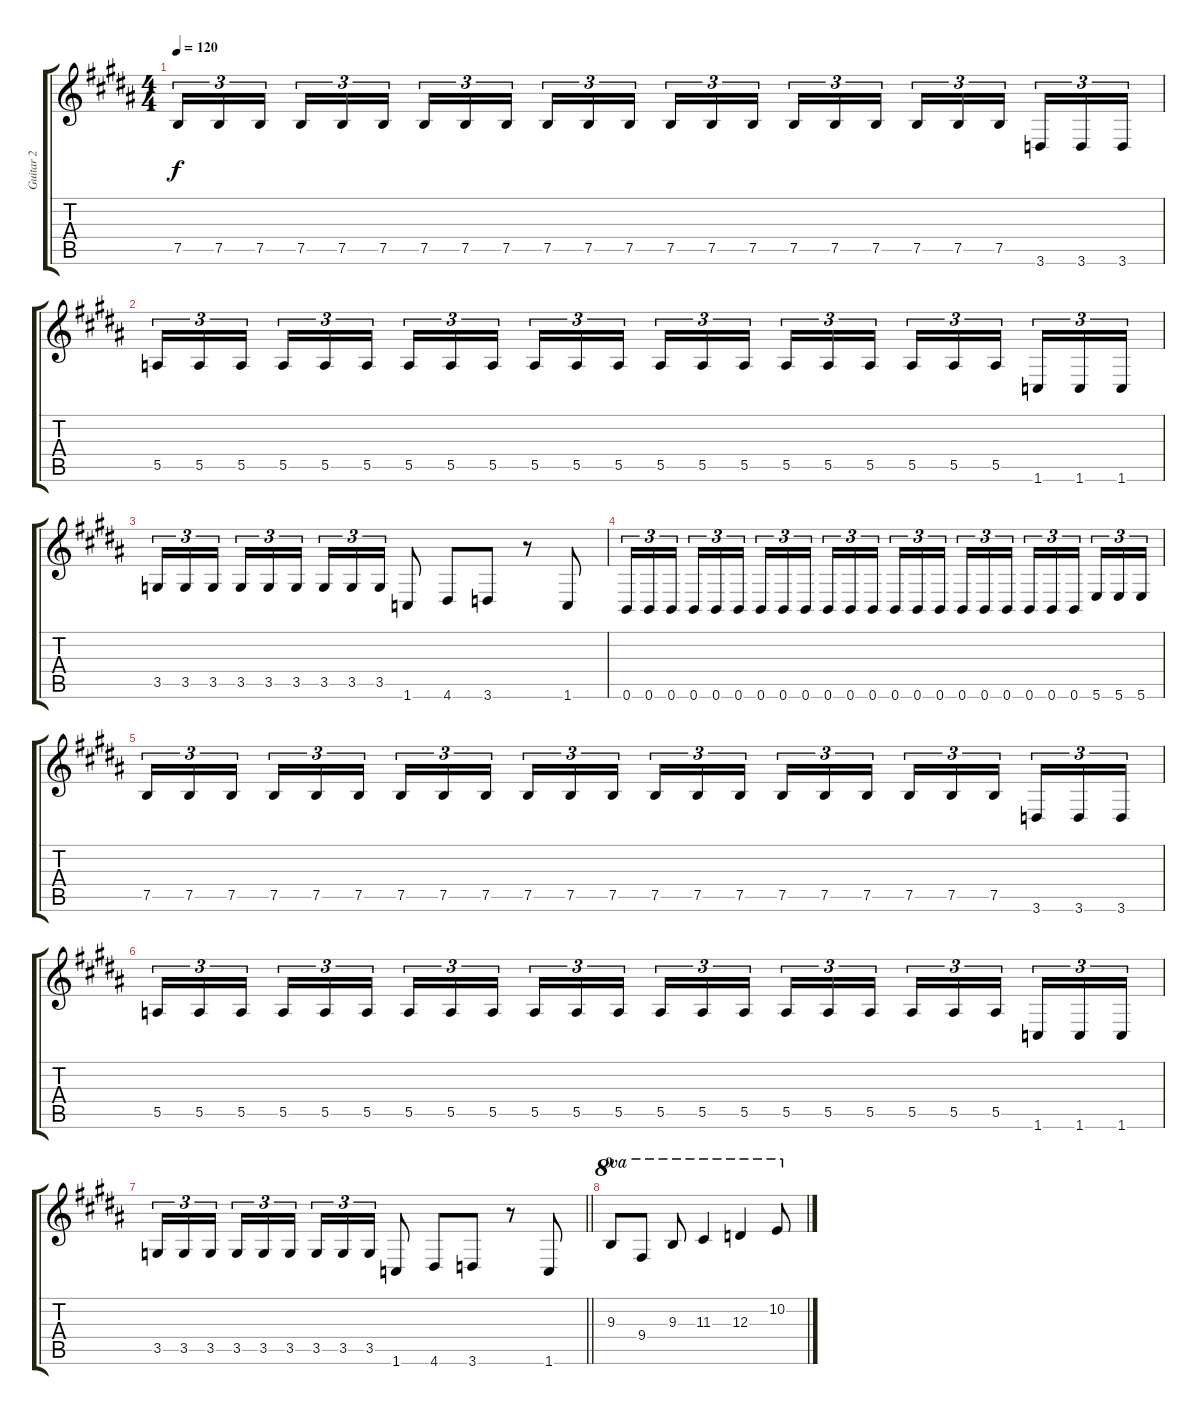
\track ("Guitar 2" "Guitar 2") {instrument distortionguitar}
\staff {score tabs}
\tuning (B3 Gb3 D3 A2 E2 B1) {hide}
\ts (4 4)
\tempo 120
\clef g2
\ks b
7.5.16{tu (3 2) dy f} 7.5.16{tu (3 2)} 7.5.16{tu (3 2) beam splitsecondary} 7.5.16{tu (3 2)} 7.5.16{tu (3 2)} 7.5.16{tu (3 2)} 7.5.16{tu (3 2)} 7.5.16{tu (3 2)} 7.5.16{tu (3 2) beam splitsecondary} 7.5.16{tu (3 2)} 7.5.16{tu (3 2)} 7.5.16{tu (3 2)} 7.5.16{tu (3 2)} 7.5.16{tu (3 2)} 7.5.16{tu (3 2) beam splitsecondary} 7.5.16{tu (3 2)} 7.5.16{tu (3 2)} 7.5.16{tu (3 2)} 7.5.16{tu (3 2)} 7.5.16{tu (3 2)} 7.5.16{tu (3 2) beam splitsecondary} 3.6.16{tu (3 2)} 3.6.16{tu (3 2)} 3.6.16{tu (3 2)} |
5.5.16{tu (3 2)} 5.5.16{tu (3 2)} 5.5.16{tu (3 2) beam splitsecondary} 5.5.16{tu (3 2)} 5.5.16{tu (3 2)} 5.5.16{tu (3 2)} 5.5.16{tu (3 2)} 5.5.16{tu (3 2)} 5.5.16{tu (3 2) beam splitsecondary} 5.5.16{tu (3 2)} 5.5.16{tu (3 2)} 5.5.16{tu (3 2)} 5.5.16{tu (3 2)} 5.5.16{tu (3 2)} 5.5.16{tu (3 2) beam splitsecondary} 5.5.16{tu (3 2)} 5.5.16{tu (3 2)} 5.5.16{tu (3 2)} 5.5.16{tu (3 2)} 5.5.16{tu (3 2)} 5.5.16{tu (3 2) beam splitsecondary} 1.6.16{tu (3 2)} 1.6.16{tu (3 2)} 1.6.16{tu (3 2)} |
3.5.16{tu (3 2)} 3.5.16{tu (3 2)} 3.5.16{tu (3 2) beam splitsecondary} 3.5.16{tu (3 2)} 3.5.16{tu (3 2)} 3.5.16{tu (3 2)} 3.5.16{tu (3 2)} 3.5.16{tu (3 2)} 3.5.16{tu (3 2)} 1.6.8 4.6.8 3.6.8 r.8 1.6.8 |
0.6.16{tu (3 2)} 0.6.16{tu (3 2)} 0.6.16{tu (3 2) beam splitsecondary} 0.6.16{tu (3 2)} 0.6.16{tu (3 2)} 0.6.16{tu (3 2)} 0.6.16{tu (3 2)} 0.6.16{tu (3 2)} 0.6.16{tu (3 2) beam splitsecondary} 0.6.16{tu (3 2)} 0.6.16{tu (3 2)} 0.6.16{tu (3 2)} 0.6.16{tu (3 2)} 0.6.16{tu (3 2)} 0.6.16{tu (3 2) beam splitsecondary} 0.6.16{tu (3 2)} 0.6.16{tu (3 2)} 0.6.16{tu (3 2)} 0.6.16{tu (3 2)} 0.6.16{tu (3 2)} 0.6.16{tu (3 2) beam splitsecondary} 5.6.16{tu (3 2)} 5.6.16{tu (3 2)} 5.6.16{tu (3 2)} |
7.5.16{tu (3 2)} 7.5.16{tu (3 2)} 7.5.16{tu (3 2) beam splitsecondary} 7.5.16{tu (3 2)} 7.5.16{tu (3 2)} 7.5.16{tu (3 2)} 7.5.16{tu (3 2)} 7.5.16{tu (3 2)} 7.5.16{tu (3 2) beam splitsecondary} 7.5.16{tu (3 2)} 7.5.16{tu (3 2)} 7.5.16{tu (3 2)} 7.5.16{tu (3 2)} 7.5.16{tu (3 2)} 7.5.16{tu (3 2) beam splitsecondary} 7.5.16{tu (3 2)} 7.5.16{tu (3 2)} 7.5.16{tu (3 2)} 7.5.16{tu (3 2)} 7.5.16{tu (3 2)} 7.5.16{tu (3 2) beam splitsecondary} 3.6.16{tu (3 2)} 3.6.16{tu (3 2)} 3.6.16{tu (3 2)} |
5.5.16{tu (3 2)} 5.5.16{tu (3 2)} 5.5.16{tu (3 2) beam splitsecondary} 5.5.16{tu (3 2)} 5.5.16{tu (3 2)} 5.5.16{tu (3 2)} 5.5.16{tu (3 2)} 5.5.16{tu (3 2)} 5.5.16{tu (3 2) beam splitsecondary} 5.5.16{tu (3 2)} 5.5.16{tu (3 2)} 5.5.16{tu (3 2)} 5.5.16{tu (3 2)} 5.5.16{tu (3 2)} 5.5.16{tu (3 2) beam splitsecondary} 5.5.16{tu (3 2)} 5.5.16{tu (3 2)} 5.5.16{tu (3 2)} 5.5.16{tu (3 2)} 5.5.16{tu (3 2)} 5.5.16{tu (3 2) beam splitsecondary} 1.6.16{tu (3 2)} 1.6.16{tu (3 2)} 1.6.16{tu (3 2)} |
\barLineRight lightlight
3.5.16{tu (3 2)} 3.5.16{tu (3 2)} 3.5.16{tu (3 2) beam splitsecondary} 3.5.16{tu (3 2)} 3.5.16{tu (3 2)} 3.5.16{tu (3 2)} 3.5.16{tu (3 2)} 3.5.16{tu (3 2)} 3.5.16{tu (3 2)} 1.6.8 4.6.8 3.6.8 r.8 1.6.8 |
\section ("" "9")
9.3.8{ot 8va} 9.4.8{ot 8va} 9.3.8{ot 8va} 11.3.4{ot 8va} 12.3.4{ot 8va} 10.2{ss}.8{ot 8va}
